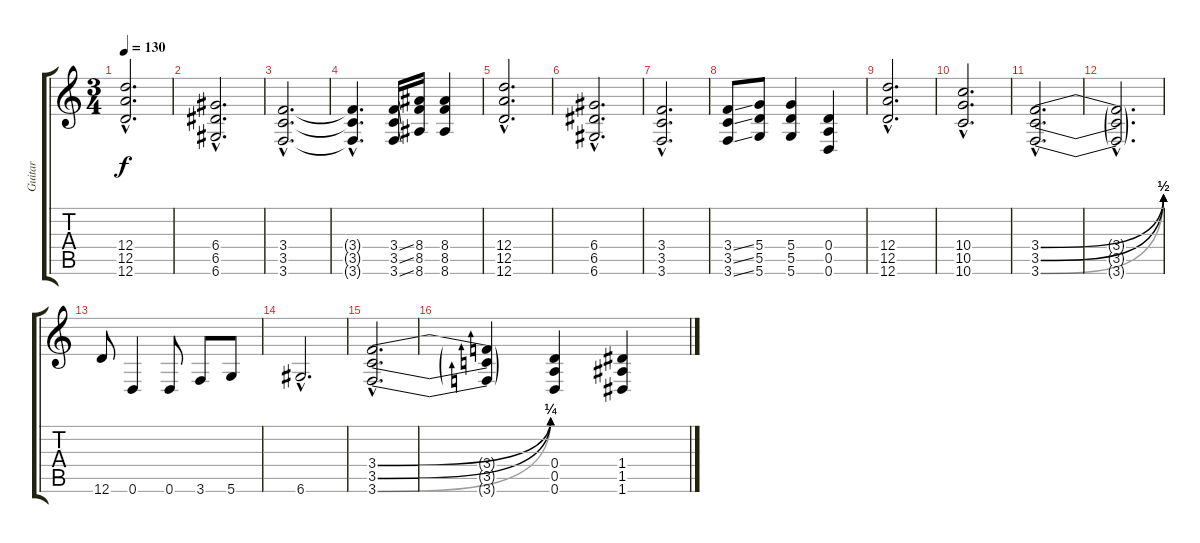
\track ("Guitar" "Guitar") {instrument distortionguitar}
\staff {score tabs}
\tuning (E4 B3 G3 D3 A2 D2) {hide}
\ts (3 4)
\tempo 130
\clef g2
\ks c
(12.4{hac} 12.5{hac} 12.6{hac}).2{d dy f} |
(6.4{hac} 6.5{hac} 6.6{hac}).2{d} |
(3.4{hac} 3.5{hac} 3.6{hac}).2{d} |
(3.4{hac t} 3.5{hac t} 3.6{hac t}).4{d} (3.4{ss} 3.5{ss} 3.6{ss}).16 (8.4 8.5 8.6).16 (8.4 8.5 8.6).4 |
(12.4{hac} 12.5{hac} 12.6{hac}).2{d} |
(6.4{hac} 6.5{hac} 6.6{hac}).2{d} |
(3.4{hac} 3.5{hac} 3.6{hac}).2{d} |
(3.4{ss} 3.5{ss} 3.6{ss}).8 (5.4 5.5 5.6).8 (5.4 5.5 5.6).4 (0.4 0.5 0.6).4 |
(12.4{hac} 12.5{hac} 12.6{hac}).2{d} |
(10.4{hac} 10.5{hac} 10.6{hac}).2{d} |
(3.4{be (bend 0 0 60 2) hac} 3.5{be (bend 0 0 60 2) hac} 3.6{be (bend 0 0 60 2) hac}).2{d} |
(3.4{hac t} 3.5{hac t} 3.6{hac t}).2{d} |
12.6.8 0.6.4 0.6.8 3.6.8 5.6.8 |
6.6{hac}.2{d} |
(3.4{be (bend 0 0 60 1) hac} 3.5{be (bend 0 0 60 1) hac} 3.6{be (bend 0 0 60 1) hac}).2{d} |
(3.4{t} 3.5{t} 3.6{t}).4 (0.4 0.5 0.6).4 (1.4 1.5 1.6).4
